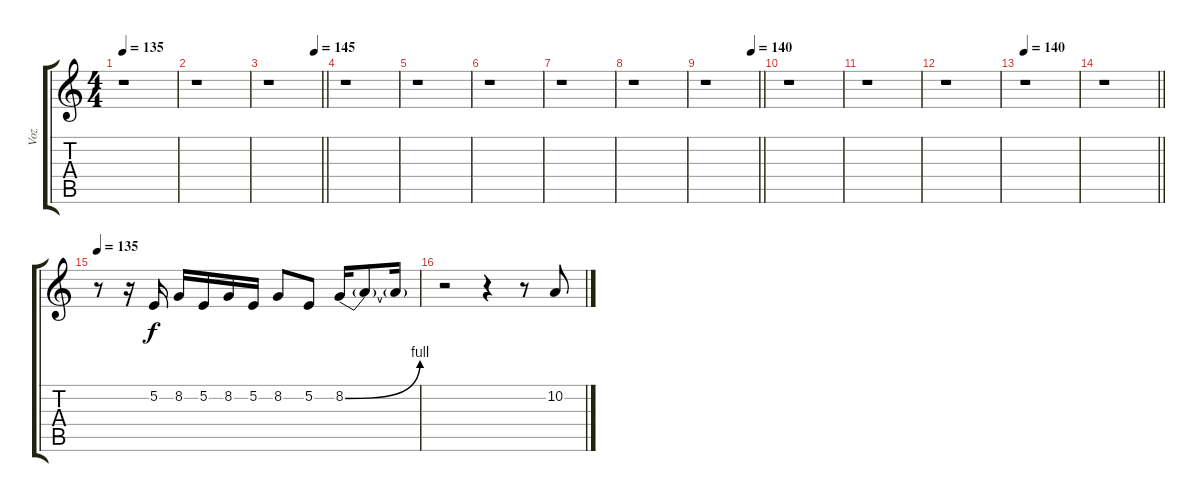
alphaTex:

\track ("Voz" "Voz") {instrument choiraahs}
\staff {score tabs}
\tuning (E4 B3 G3 D3 A2 E2) {hide}
\ts (4 4)
\tempo 135
\clef g2
\ks c
r.1{dy f} |
r.1 |
\tempo (145 0.875)
\barLineRight lightlight
r.1 |
r.1 |
r.1 |
r.1 |
r.1 |
r.1 |
\tempo (140 0.875)
\barLineRight lightlight
r.1 |
r.1 |
r.1 |
r.1 |
\tempo 140
r.1 |
\barLineRight lightlight
r.1 |
\tempo 135
r.8 r.16 5.2.16 8.2.16 5.2.16 8.2.16 5.2.16 8.2.8 5.2.8 8.2{be (bend 0 0 60 4)}.16 8.2{t}.8 8.2{t}.16 |
r.2 r.4 r.8 10.2.8
